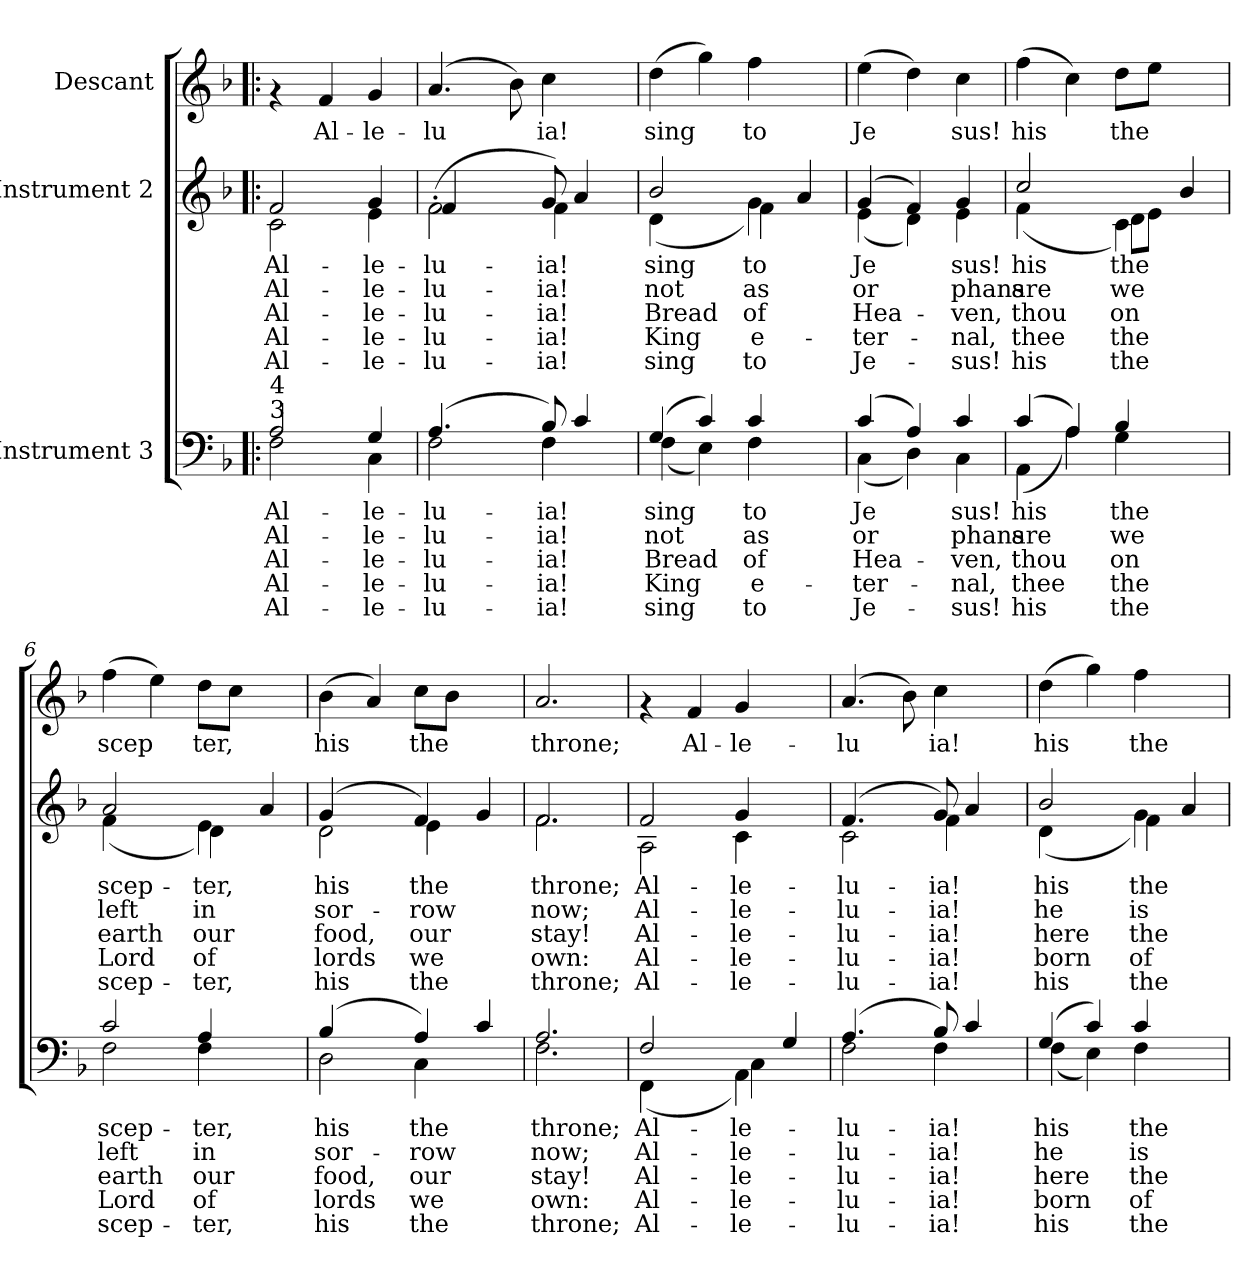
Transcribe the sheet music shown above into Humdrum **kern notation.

**kern	**text	**text	**text	**text	**text	**kern	**text	**text	**text	**text	**text	**kern	**text
*part3	*part3	*part3	*part3	*part3	*part3	*part2	*part2	*part2	*part2	*part2	*part2	*part1	*part1
*staff3	*staff3	*staff3	*staff3	*staff3	*staff3	*staff2	*staff2	*staff2	*staff2	*staff2	*staff2	*staff1	*staff1
*I"Instrument 3	*	*	*	*	*	*I"Instrument 2	*	*	*	*	*	*I"Descant	*
!!LO:PB:g=z
*stria5	*	*	*	*	*	*stria5	*	*	*	*	*	*stria5	*
*clefF4	*	*	*	*	*	*clefG2	*	*	*	*	*	*clefG2	*
*k[b-]	*	*	*	*	*	*k[b-]	*	*	*	*	*	*k[b-]	*
*F:	*	*	*	*	*	*F:	*	*	*	*	*	*F:	*
=1!|:	=1!|:	=1!|:	=1!|:	=1!|:	=1!|:	=1!|:	=1!|:	=1!|:	=1!|:	=1!|:	=1!|:	=1!|:	=1!|:
*^	*	*	*	*	*	*	*	*	*	*	*	*	*
!	!	!	!	!	!	!	!LO:TX:b:t=2	!	!	!	!	!	!	!
!LO:TX:a:t=3	!	!	!	!	!	!	!	!	!	!	!	!	!	!
!LO:TX:a:t=4	!	!	!	!	!	!	!	!	!	!	!	!	!	!
!	!	!LO:LY:a:cj	!LO:LY:a:cj	!LO:LY:a:cj	!LO:LY:a:cj	!LO:LY:a:cj	!	!LO:LY:b:cj	!LO:LY:b:cj	!LO:LY:b:cj	!LO:LY:b:cj	!LO:LY:b:cj	!	!
*	*	*	*	*	*	*	*^	*	*	*	*	*	*	*
2A/	2F\	Al-	-Al-	-Al-	-Al-	-Al-	2f/	2c\	Al-	-Al-	-Al-	-Al-	-Al-	4rf	.
!	!	!	!	!	!	!	!	!	!	!	!	!	!	!	!LO:LY:b:cj
.	.	.	.	.	.	.	.	.	.	.	.	.	.	4f/	Al-
!	!	!LO:LY:a:cj	!LO:LY:a:cj	!LO:LY:a:cj	!LO:LY:a:cj	!LO:LY:a:cj	!	!	!LO:LY:b:cj	!LO:LY:b:cj	!LO:LY:b:cj	!LO:LY:b:cj	!LO:LY:b:cj	!	!LO:LY:b:cj
4G/	4C\	-le-	-le-	-le-	-le-	-le-	4g/	4e\	-le-	-le-	-le-	-le-	-le-	4g/	-le-
=2	=2	=2	=2	=2	=2	=2	=2	=2	=2	=2	=2	=2	=2	=2	=2
!	!	!LO:LY:a:cj	!LO:LY:a:cj	!LO:LY:a:cj	!LO:LY:a:cj	!LO:LY:a:cj	!	!	!LO:LY:b:cj	!LO:LY:b:cj	!LO:LY:b:cj	!LO:LY:b:cj	!LO:LY:b:cj	!	!LO:LY:b:cj
2F\	(>4.A/	-lu-	-lu-	-lu-	-lu-	-lu-	(>2f'<\	4f/	-lu-	-lu-	-lu-	-lu-	-lu-	(>4.a/	-lu-
.	.	.	.	.	.	.	.	4ryy	.	.	.	.	.	.	.
!	!	!	!	!	!	!	!	!	!	!	!	!	!	!	!LO:LY:b:cj
.	8ryy	.	.	.	.	.	.	.	.	.	.	.	.	8b-\)	--
!	!	!LO:LY:a:cj	!LO:LY:a:cj	!LO:LY:a:cj	!LO:LY:a:cj	!LO:LY:a:cj	!	!	!	!	!	!	!	!	!
!	!	!LO:LY:a:cj	!LO:LY:a:cj	!LO:LY:a:cj	!LO:LY:a:cj	!LO:LY:a:cj	!	!	!LO:LY:b:cj	!LO:LY:b:cj	!LO:LY:b:cj	!LO:LY:b:cj	!LO:LY:b:cj	!	!
!	!	!	!	!	!	!	!	!	!LO:LY:b:cj	!LO:LY:b:cj	!LO:LY:b:cj	!LO:LY:b:cj	!LO:LY:b:cj	!	!LO:LY:b:cj
8B-/)	4F\	ia!	ia!	ia!	ia!	ia!	8g/)	4f\	ia!	ia!	ia!	ia!	ia!	4cc\	-ia!
4c/	.	.	.	.	.	.	4a/	.	.	.	.	.	.	.	.
.	8ryy	.	.	.	.	.	.	8ryy	.	.	.	.	.	8ryy	.
=3	=3	=3	=3	=3	=3	=3	=3	=3	=3	=3	=3	=3	=3	=3	=3
!	!	!LO:LY:a:cj	!LO:LY:a:cj	!LO:LY:a:cj	!LO:LY:a:cj	!LO:LY:a:cj	!	!	!LO:LY:b:cj	!LO:LY:b:cj	!LO:LY:b:cj	!LO:LY:b:cj	!LO:LY:b:cj	!	!LO:LY:b:cj
(>4G/	(<4F\	sing	not	Bread	King	sing	2b-/	(<4d\	sing	not	Bread	King	sing	(>4dd\	sing
!	!	!LO:LY:a:cj	!LO:LY:a:cj	!LO:LY:a:cj	!LO:LY:a:cj	!LO:LY:a:cj	!	!	!	!	!	!	!	!	!LO:LY:b:cj
4c/)	4E\)	.	.	.	.	-	.	4ryy	.	.	.	.	.	4gg\)	.
!	!	!LO:LY:a:cj	!LO:LY:a:cj	!LO:LY:a:cj	!LO:LY:a:cj	!LO:LY:a:cj	!	!	!LO:LY:b:cj	!LO:LY:b:cj	!LO:LY:b:cj	!LO:LY:b:cj	!LO:LY:b:cj	!	!
!	!	!	!	!	!	!	!	!	!LO:LY:b:cj	!LO:LY:b:cj	!LO:LY:b:cj	!LO:LY:b:cj	!LO:LY:b:cj	!	!LO:LY:b:cj
4c/	4F\	-to	as	of	e-	-to	4g\)	4f\	-to	as	of	e-	-to	4ff\	to
4ryy	4ryy	.	.	.	.	.	4a/	4ryy	.	.	.	.	.	4ryy	.
=4	=4	=4	=4	=4	=4	=4	=4	=4	=4	=4	=4	=4	=4	=4	=4
!	!	!LO:LY:a:cj	!LO:LY:a:cj	!LO:LY:a:cj	!LO:LY:a:cj	!LO:LY:a:cj	!	!	!LO:LY:b:cj	!LO:LY:b:cj	!LO:LY:b:cj	!LO:LY:b:cj	!LO:LY:b:cj	!	!LO:LY:b:cj
(>4c/	(<4C\	Je-	-or-	-Hea-	-ter-	-Je-	(>4g/	(<4e\	Je-	-or-	-Hea-	-ter-	-Je-	(>4ee\	Je-
!	!	!LO:LY:a:cj	!LO:LY:a:cj	!LO:LY:a:cj	!LO:LY:a:cj	!LO:LY:a:cj	!	!	!LO:LY:b:cj	!LO:LY:b:cj	!LO:LY:b:cj	!LO:LY:b:cj	!LO:LY:b:cj	!	!LO:LY:b:cj
4A/)	4D\)	--	-	.	.	.	4f/)	4d\)	--	-	.	.	.	4dd\)	--
!	!	!LO:LY:a:cj	!LO:LY:a:cj	!LO:LY:a:cj	!LO:LY:a:cj	!LO:LY:a:cj	!	!	!LO:LY:b:cj	!LO:LY:b:cj	!LO:LY:b:cj	!LO:LY:b:cj	!LO:LY:b:cj	!	!LO:LY:b:cj
4c/	4C\	sus!	phans	ven,	nal,	sus!	4g/	4e\	sus!	phans	ven,	nal,	sus!	4cc\	-sus!
=5	=5	=5	=5	=5	=5	=5	=5	=5	=5	=5	=5	=5	=5	=5	=5
!	!	!LO:LY:a:cj	!LO:LY:a:cj	!LO:LY:a:cj	!LO:LY:a:cj	!LO:LY:a:cj	!	!	!LO:LY:b:cj	!LO:LY:b:cj	!LO:LY:b:cj	!LO:LY:b:cj	!LO:LY:b:cj	!	!LO:LY:b:cj
(>4c/	(<4AA\	his	are	thou	thee	his	2cc/	(<4f\	his	are	thou	thee	his	(>4ff\	his
!	!	!LO:LY:a:cj	!LO:LY:a:cj	!LO:LY:a:cj	!LO:LY:a:cj	!LO:LY:a:cj	!	!	!	!	!	!	!	!	!LO:LY:b:cj
4A/)	4A\)	.	.	.	.	.	.	4ryy	.	.	.	.	.	4cc\)	.
!	!	!LO:LY:a:cj	!LO:LY:a:cj	!LO:LY:a:cj	!LO:LY:a:cj	!LO:LY:a:cj	!	!	!LO:LY:b:cj	!LO:LY:b:cj	!LO:LY:b:cj	!LO:LY:b:cj	!LO:LY:b:cj	!	!
!	!	!	!	!	!	!	!	!	!LO:LY:b:cj	!LO:LY:b:cj	!LO:LY:b:cj	!LO:LY:b:cj	!LO:LY:b:cj	!	!LO:LY:b:cj
4B-/	4G\	the	we	on	the	the	4c\)	8d\L	the	we	on	the	the	8dd\L	the
!	!	!	!	!	!	!	!	!	!LO:LY:b:cj	!LO:LY:b:cj	!LO:LY:b:cj	!LO:LY:b:cj	!LO:LY:b:cj	!	!LO:LY:b:cj
.	.	.	.	.	.	.	.	8e\J	.	.	.	.	.	8ee\J	.
4ryy	4ryy	.	.	.	.	.	4b-/	4ryy	.	.	.	.	.	4ryy	.
=6	=6	=6	=6	=6	=6	=6	=6	=6	=6	=6	=6	=6	=6	=6	=6
!	!	!LO:LY:a:cj	!LO:LY:a:cj	!LO:LY:a:cj	!LO:LY:a:cj	!LO:LY:a:cj	!	!	!LO:LY:b:cj	!LO:LY:b:cj	!LO:LY:b:cj	!LO:LY:b:cj	!LO:LY:b:cj	!	!LO:LY:b:cj
2c/	2F\	scep-	-left	earth	Lord	scep-	2a/	(<4f\	scep-	-left	earth	Lord	scep-	(>4ff\	scep-
!	!	!	!	!	!	!	!	!	!	!	!	!	!	!	!LO:LY:b:cj
.	.	.	.	.	.	.	.	4ryy	.	.	.	.	.	4ee\)	--
!	!	!LO:LY:a:cj	!LO:LY:a:cj	!LO:LY:a:cj	!LO:LY:a:cj	!LO:LY:a:cj	!	!	!LO:LY:b:cj	!LO:LY:b:cj	!LO:LY:b:cj	!LO:LY:b:cj	!LO:LY:b:cj	!	!
!	!	!	!	!	!	!	!	!	!LO:LY:b:cj	!LO:LY:b:cj	!LO:LY:b:cj	!LO:LY:b:cj	!LO:LY:b:cj	!	!LO:LY:b:cj
4A/	4F\	-ter,	in	our	of	ter,	4e\)	4d\	ter,	in	our	of	ter,	8dd\L	-ter,
!	!	!	!	!	!	!	!	!	!	!	!	!	!	!	!LO:LY:b:cj
.	.	.	.	.	.	.	.	.	.	.	.	.	.	8cc\J	.
4ryy	4ryy	.	.	.	.	.	4a/	4ryy	.	.	.	.	.	4ryy	.
!!LO:LB:g=z
=7	=7	=7	=7	=7	=7	=7	=7	=7	=7	=7	=7	=7	=7	=7	=7
!	!	!LO:LY:a:cj	!LO:LY:a:cj	!LO:LY:a:cj	!LO:LY:a:cj	!LO:LY:a:cj	!	!	!LO:LY:b:cj	!LO:LY:b:cj	!LO:LY:b:cj	!LO:LY:b:cj	!LO:LY:b:cj	!	!LO:LY:b:cj
2D\	(>4B-/	his	sor-	-food,	lords	his	2d\	(>4g/	his	sor-	-food,	lords	his	(>4b-\	his
!	!	!	!	!	!	!	!	!	!	!	!	!	!	!	!LO:LY:b:cj
.	4ryy	.	.	.	.	.	.	4ryy	.	.	.	.	.	4a/)	.
!	!	!LO:LY:a:cj	!LO:LY:a:cj	!LO:LY:a:cj	!LO:LY:a:cj	!LO:LY:a:cj	!	!	!	!	!	!	!	!	!
!	!	!LO:LY:a:cj	!LO:LY:a:cj	!LO:LY:a:cj	!LO:LY:a:cj	!LO:LY:a:cj	!	!	!LO:LY:b:cj	!LO:LY:b:cj	!LO:LY:b:cj	!LO:LY:b:cj	!LO:LY:b:cj	!	!
!	!	!	!	!	!	!	!	!	!LO:LY:b:cj	!LO:LY:b:cj	!LO:LY:b:cj	!LO:LY:b:cj	!LO:LY:b:cj	!	!LO:LY:b:cj
4A/)	4C\	the	row	our	we	the	4f/)	4e\	the	row	our	we	the	8cc\L	the
!	!	!	!	!	!	!	!	!	!	!	!	!	!	!	!LO:LY:b:cj
.	.	.	.	.	.	.	.	.	.	.	.	.	.	8b-\J	.
4c/	4ryy	.	.	.	.	.	4g/	4ryy	.	.	.	.	.	4ryy	.
=8	=8	=8	=8	=8	=8	=8	=8	=8	=8	=8	=8	=8	=8	=8	=8
!	!	!LO:LY:a:cj	!LO:LY:a:cj	!LO:LY:a:cj	!LO:LY:a:cj	!LO:LY:a:cj	!	!	!LO:LY:b:cj	!LO:LY:b:cj	!LO:LY:b:cj	!LO:LY:b:cj	!LO:LY:b:cj	!	!LO:LY:b:cj
2.A/	2.F\	throne;	now;	stay!	own:	throne;	2.f/	2.f\	throne;	now;	stay!	own:	throne;	2.a/	throne;
=9	=9	=9	=9	=9	=9	=9	=9	=9	=9	=9	=9	=9	=9	=9	=9
!	!	!LO:LY:a:cj	!LO:LY:a:cj	!LO:LY:a:cj	!LO:LY:a:cj	!LO:LY:a:cj	!	!	!LO:LY:b:cj	!LO:LY:b:cj	!LO:LY:b:cj	!LO:LY:b:cj	!LO:LY:b:cj	!	!
2F/	(<4FF\	Al-	-Al-	-Al-	-Al-	-Al-	2f/	2A\	Al-	-Al-	-Al-	-Al-	-Al-	4rf	.
!	!	!	!	!	!	!	!	!	!	!	!	!	!	!	!LO:LY:b:cj
.	4ryy	.	.	.	.	.	.	.	.	.	.	.	.	4f/	Al-
!	!	!LO:LY:a:cj	!LO:LY:a:cj	!LO:LY:a:cj	!LO:LY:a:cj	!LO:LY:a:cj	!	!	!	!	!	!	!	!	!
!	!	!LO:LY:a:cj	!LO:LY:a:cj	!LO:LY:a:cj	!LO:LY:a:cj	!LO:LY:a:cj	!	!	!LO:LY:b:cj	!LO:LY:b:cj	!LO:LY:b:cj	!LO:LY:b:cj	!LO:LY:b:cj	!	!LO:LY:b:cj
4AA\)	4C\	-le-	-le-	-le-	-le-	-le-	4g/	4c\	-le-	-le-	-le-	-le-	-le-	4g/	-le-
4G/	4ryy	.	.	.	.	.	4ryy	4ryy	.	.	.	.	.	4ryy	.
=10	=10	=10	=10	=10	=10	=10	=10	=10	=10	=10	=10	=10	=10	=10	=10
!	!	!LO:LY:a:cj	!LO:LY:a:cj	!LO:LY:a:cj	!LO:LY:a:cj	!LO:LY:a:cj	!	!	!LO:LY:b:cj	!LO:LY:b:cj	!LO:LY:b:cj	!LO:LY:b:cj	!LO:LY:b:cj	!	!LO:LY:b:cj
2F\	(>4.A/	-lu-	-lu-	-lu-	-lu-	-lu-	2c\	(>4.f/	-lu-	-lu-	-lu-	-lu-	-lu-	(>4.a/	-lu-
!	!	!	!	!	!	!	!	!	!	!	!	!	!	!	!LO:LY:b:cj
.	8ryy	.	.	.	.	.	.	8ryy	.	.	.	.	.	8b-\)	--
!	!	!LO:LY:a:cj	!LO:LY:a:cj	!LO:LY:a:cj	!LO:LY:a:cj	!LO:LY:a:cj	!	!	!	!	!	!	!	!	!
!	!	!LO:LY:a:cj	!LO:LY:a:cj	!LO:LY:a:cj	!LO:LY:a:cj	!LO:LY:a:cj	!	!	!LO:LY:b:cj	!LO:LY:b:cj	!LO:LY:b:cj	!LO:LY:b:cj	!LO:LY:b:cj	!	!
!	!	!	!	!	!	!	!	!	!LO:LY:b:cj	!LO:LY:b:cj	!LO:LY:b:cj	!LO:LY:b:cj	!LO:LY:b:cj	!	!LO:LY:b:cj
8B-/)	4F\	ia!	ia!	ia!	ia!	ia!	8g/)	4f\	ia!	ia!	ia!	ia!	ia!	4cc\	-ia!
4c/	.	.	.	.	.	.	4a/	.	.	.	.	.	.	.	.
.	8ryy	.	.	.	.	.	.	8ryy	.	.	.	.	.	8ryy	.
=11	=11	=11	=11	=11	=11	=11	=11	=11	=11	=11	=11	=11	=11	=11	=11
!	!	!LO:LY:a:cj	!LO:LY:a:cj	!LO:LY:a:cj	!LO:LY:a:cj	!LO:LY:a:cj	!	!	!LO:LY:b:cj	!LO:LY:b:cj	!LO:LY:b:cj	!LO:LY:b:cj	!LO:LY:b:cj	!	!LO:LY:b:cj
(>4G/	(<4F\	his	he	here	born	his	2b-/	(<4d\	his	he	here	born	his	(>4dd\	his
!	!	!LO:LY:a:cj	!LO:LY:a:cj	!LO:LY:a:cj	!LO:LY:a:cj	!LO:LY:a:cj	!	!	!	!	!	!	!	!	!LO:LY:b:cj
4c/)	4E\)	.	.	.	.	.	.	4ryy	.	.	.	.	.	4gg\)	.
!	!	!LO:LY:a:cj	!LO:LY:a:cj	!LO:LY:a:cj	!LO:LY:a:cj	!LO:LY:a:cj	!	!	!LO:LY:b:cj	!LO:LY:b:cj	!LO:LY:b:cj	!LO:LY:b:cj	!LO:LY:b:cj	!	!
!	!	!	!	!	!	!	!	!	!LO:LY:b:cj	!LO:LY:b:cj	!LO:LY:b:cj	!LO:LY:b:cj	!LO:LY:b:cj	!	!LO:LY:b:cj
4c/	4F\	the	is	the	of	the	4g\)	4f\	the	is	the	of	the	4ff\	the
4ryy	4ryy	.	.	.	.	.	4a/	4ryy	.	.	.	.	.	4ryy	.
*v	*v	*	*	*	*	*	*	*	*	*	*	*	*	*	*
*	*	*	*	*	*	*v	*v	*	*	*	*	*	*	*
=	=	=	=	=	=	=	=	=	=	=	=	=	=
*-	*-	*-	*-	*-	*-	*-	*-	*-	*-	*-	*-	*-	*-
